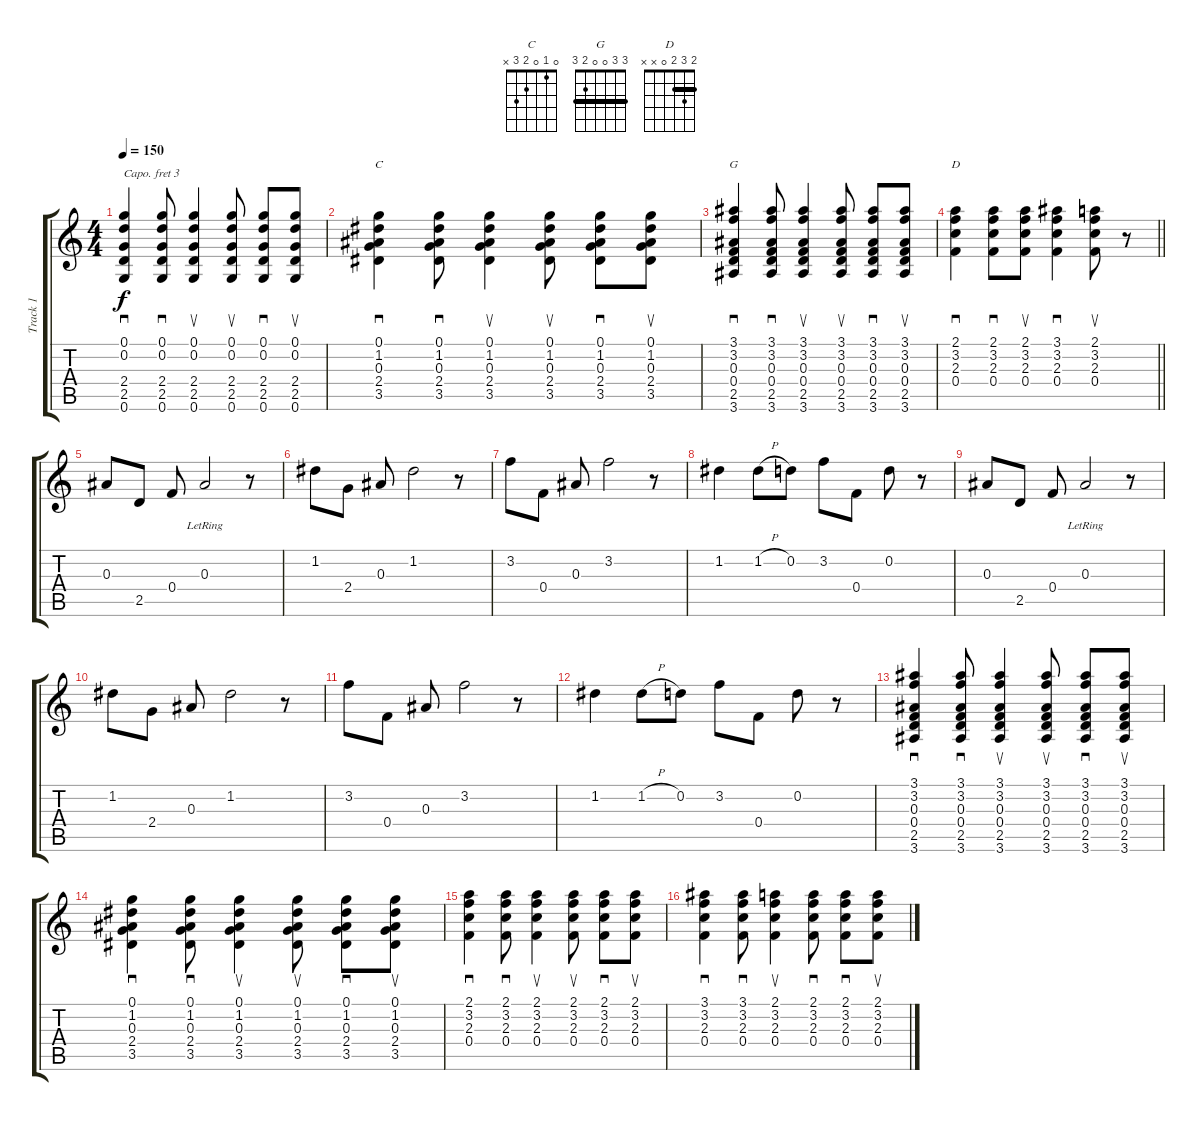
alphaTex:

\track ("Track 1" "Track 1") {instrument acousticguitarsteel}
\staff {score tabs}
\capo 3
\tuning (E4 B3 G3 D3 A2 E2) {hide}
\chord ("C" 0 1 0 2 3 x)
\chord ("G" 3 3 0 0 2 3) {barre 3}
\chord ("D" 2 3 2 0 x x) {barre 2}
\ts (4 4)
\tempo 150
\clef g2
\ks c
(0.1 0.2 2.4 2.5 0.6).4{sd dy f} (0.1 0.2 2.4 2.5 0.6).8{sd} (0.1 0.2 2.4 2.5 0.6).4{su} (0.1 0.2 2.4 2.5 0.6).8{su} (0.1 0.2 2.4 2.5 0.6).8{sd} (0.1 0.2 2.4 2.5 0.6).8{su} |
(0.1 1.2 0.3 2.4 3.5).4{sd ch "C"} (0.1 1.2 0.3 2.4 3.5).8{sd} (0.1 1.2 0.3 2.4 3.5).4{su} (0.1 1.2 0.3 2.4 3.5).8{su} (0.1 1.2 0.3 2.4 3.5).8{sd} (0.1 1.2 0.3 2.4 3.5).8{su} |
(3.1 3.2 0.3 0.4 2.5 3.6).4{sd ch "G"} (3.1 3.2 0.3 0.4 2.5 3.6).8{sd} (3.1 3.2 0.3 0.4 2.5 3.6).4{su} (3.1 3.2 0.3 0.4 2.5 3.6).8{su} (3.1 3.2 0.3 0.4 2.5 3.6).8{sd} (3.1 3.2 0.3 0.4 2.5 3.6).8{su} |
\barLineRight lightlight
(2.1 3.2 2.3 0.4).4{sd ch "D"} (2.1 3.2 2.3 0.4).8{sd} (2.1 3.2 2.3 0.4).8{su} (3.1 3.2 2.3 0.4).4{sd} (2.1 3.2 2.3 0.4).8{su} r.8 |
0.3.8 2.5.8 0.4.8 0.3{lr}.2 r.8 |
1.2.8 2.4.8 0.3.8 1.2.2 r.8 |
3.2.8 0.4.8 0.3.8 3.2.2 r.8 |
1.2.4 1.2{h}.8 0.2.8 3.2.8 0.4.8 0.2.8 r.8 |
0.3.8 2.5.8 0.4.8 0.3{lr}.2 r.8 |
1.2.8 2.4.8 0.3.8 1.2.2 r.8 |
3.2.8 0.4.8 0.3.8 3.2.2 r.8 |
1.2.4 1.2{h}.8 0.2.8 3.2.8 0.4.8 0.2.8 r.8 |
(3.1 3.2 0.3 0.4 2.5 3.6).4{sd} (3.1 3.2 0.3 0.4 2.5 3.6).8{sd} (3.1 3.2 0.3 0.4 2.5 3.6).4{su} (3.1 3.2 0.3 0.4 2.5 3.6).8{su} (3.1 3.2 0.3 0.4 2.5 3.6).8{sd} (3.1 3.2 0.3 0.4 2.5 3.6).8{su} |
(0.1 1.2 0.3 2.4 3.5).4{sd} (0.1 1.2 0.3 2.4 3.5).8{sd} (0.1 1.2 0.3 2.4 3.5).4{su} (0.1 1.2 0.3 2.4 3.5).8{su} (0.1 1.2 0.3 2.4 3.5).8{sd} (0.1 1.2 0.3 2.4 3.5).8{su} |
(2.1 3.2 2.3 0.4).4{sd} (2.1 3.2 2.3 0.4).8{sd} (2.1 3.2 2.3 0.4).4{su} (2.1 3.2 2.3 0.4).8{su} (2.1 3.2 2.3 0.4).8{sd} (2.1 3.2 2.3 0.4).8{su} |
(3.1 3.2 2.3 0.4).4{sd} (3.1 3.2 2.3 0.4).8{sd} (2.1 3.2 2.3 0.4).4{su} (2.1 3.2 2.3 0.4).8{sd} (2.1 3.2 2.3 0.4).8{sd} (2.1 3.2 2.3 0.4).8{su}
